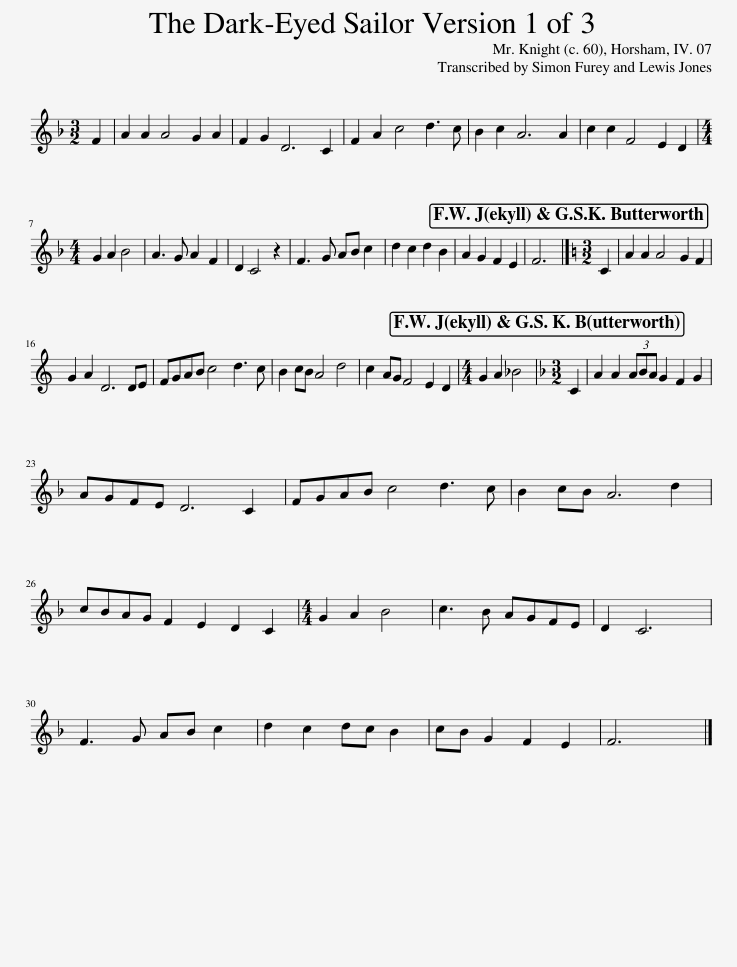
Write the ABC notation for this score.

X:1
L:1/8
M:3/2
I:linebreak $
K:F
V:1 treble
V:1
 F2 | A2 A2 A4 G2 A2 | F2 G2 D6 C2 | F2 A2 c4 d3 c | B2 c2 A6 A2 | %5
 c2 c2 F4 E2 D2 |$[M:4/4] G2 A2 B4 | A3 G A2 F2 | D2 C4 z2 | F3 G AB c2 | %10
 d2 c2 d2 B2 | A2 G2 F2 E2 | F6 |][K:C][M:3/2] C2 | A2 A2 A4 G2 F2 |$ %15
 G2 A2 D6 DE | FGAB c4 d3 c | B2 cB A4 d4 | c2 AG F4 E2 D2 |[M:4/4] G2 A2 _B4 | %20
[K:F][M:3/2] C2 | A2 A2 (3ABA G2 F2 G2 |$ AGFE D6 C2 | FGAB c4 d3 c | B2 cB A6 d2 |$ %25
 cBAG F2 E2 D2 C2 |[M:4/4] G2 A2 B4 | c3 B AGFE | D2 C6 |$ F3 G AB c2 | %30
 d2 c2 dc B2 | cB G2 F2 E2 | F6 |] %33
